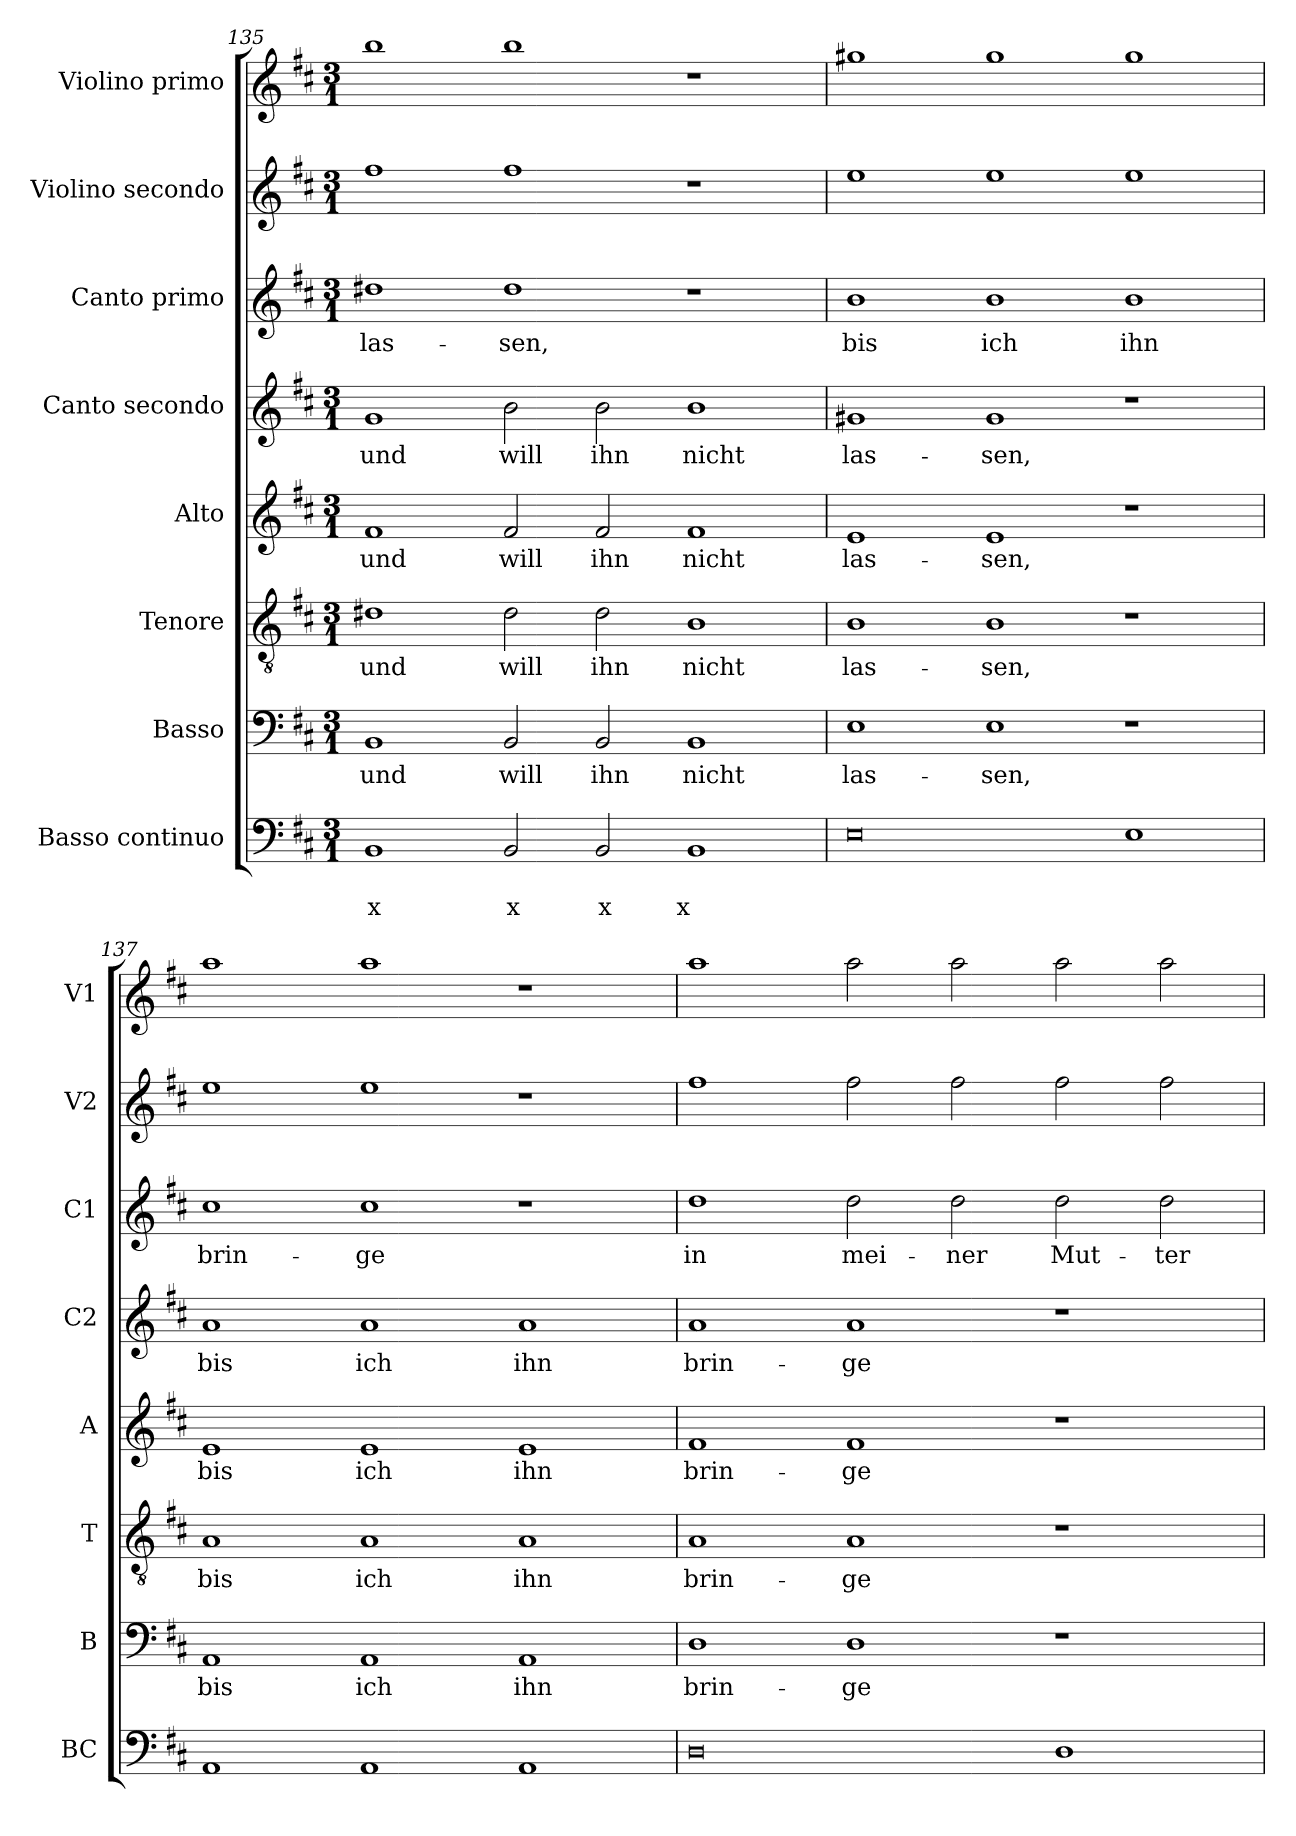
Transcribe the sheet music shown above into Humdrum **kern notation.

**kern	**text	**text	**kern	**text	**kern	**text	**kern	**text	**kern	**text	**kern	**text	**kern	**kern
*part8	*part8	*part8	*part7	*part7	*part6	*part6	*part5	*part5	*part4	*part4	*part3	*part3	*part2	*part1
*staff8	*staff8	*staff8	*staff7	*staff7	*staff6	*staff6	*staff5	*staff5	*staff4	*staff4	*staff3	*staff3	*staff2	*staff1
*I"Basso continuo	*	*	*I"Basso	*	*I"Tenore	*	*I"Alto	*	*I"Canto secondo	*	*I"Canto primo	*	*I"Violino secondo	*I"Violino primo
*I'BC	*	*	*I'B	*	*I'T	*	*I'A	*	*I'C2	*	*I'C1	*	*I'V2	*I'V1
*clefF4	*	*	*clefF4	*	*clefGv2	*	*clefG2	*	*clefG2	*	*clefG2	*	*clefG2	*clefG2
*k[f#c#]	*	*	*k[f#c#]	*	*k[f#c#]	*	*k[f#c#]	*	*k[f#c#]	*	*k[f#c#]	*	*k[f#c#]	*k[f#c#]
*D:	*	*	*D:	*	*D:	*	*D:	*	*D:	*	*D:	*	*D:	*D:
*M3/1	*	*	*M3/1	*	*M3/1	*	*M3/1	*	*M3/1	*	*M3/1	*	*M3/1	*M3/1
=135	=135	=135	=135	=135	=135	=135	=135	=135	=135	=135	=135	=135	=135	=135
!	!	!LO:LY:b	!	!LO:LY:b	!	!LO:LY:b	!	!LO:LY:b	!	!LO:LY:b	!	!LO:LY:b	!	!
1BB	.	x	1BB	und	1d#X	und	1f#	und	1g	und	1dd#X	las-	1ff#	1bb
!	!	!LO:LY:b	!	!LO:LY:b	!	!LO:LY:b	!	!LO:LY:b	!	!LO:LY:b	!	!LO:LY:b	!	!
2BB/	.	x	2BB/	will	2d#\	will	2f#/	will	2b\	will	1dd#	-sen,	1ff#	1bb
!	!	!LO:LY:b	!	!LO:LY:b	!	!LO:LY:b	!	!LO:LY:b	!	!LO:LY:b	!	!	!	!
2BB/	.	x	2BB/	ihn	2d#\	ihn	2f#/	ihn	2b\	ihn	.	.	.	.
!	!	!LO:LY:b	!	!LO:LY:b	!	!LO:LY:b	!	!LO:LY:b	!	!LO:LY:b	!	!	!	!
1BB	.	x	1BB	nicht	1B	nicht	1f#	nicht	1b	nicht	1r	.	1r	1r
=136	=136	=136	=136	=136	=136	=136	=136	=136	=136	=136	=136	=136	=136	=136
!	!	!	!	!LO:LY:b	!	!LO:LY:b	!	!LO:LY:b	!	!LO:LY:b	!	!LO:LY:b	!	!
0E	.	.	1E	las-	1B	las-	1e	las-	1g#X	las-	1b	bis	1ee	1gg#X
!	!	!	!	!LO:LY:b	!	!LO:LY:b	!	!LO:LY:b	!	!LO:LY:b	!	!LO:LY:b	!	!
.	.	.	1E	-sen,	1B	-sen,	1e	-sen,	1g#	-sen,	1b	ich	1ee	1gg#
!	!	!	!	!	!	!	!	!	!	!	!	!LO:LY:b	!	!
1E	.	.	1r	.	1r	.	1r	.	1r	.	1b	ihn	1ee	1gg#
=137	=137	=137	=137	=137	=137	=137	=137	=137	=137	=137	=137	=137	=137	=137
!	!	!	!	!LO:LY:b	!	!LO:LY:b	!	!LO:LY:b	!	!LO:LY:b	!	!LO:LY:b	!	!
1AA	.	.	1AA	bis	1A	bis	1e	bis	1a	bis	1cc#	brin-	1ee	1aa
!	!	!	!	!LO:LY:b	!	!LO:LY:b	!	!LO:LY:b	!	!LO:LY:b	!	!LO:LY:b	!	!
1AA	.	.	1AA	ich	1A	ich	1e	ich	1a	ich	1cc#	-ge	1ee	1aa
!	!	!	!	!LO:LY:b	!	!LO:LY:b	!	!LO:LY:b	!	!LO:LY:b	!	!	!	!
1AA	.	.	1AA	ihn	1A	ihn	1e	ihn	1a	ihn	1r	.	1r	1r
=138	=138	=138	=138	=138	=138	=138	=138	=138	=138	=138	=138	=138	=138	=138
!	!	!	!	!LO:LY:b	!	!LO:LY:b	!	!LO:LY:b	!	!LO:LY:b	!	!LO:LY:b	!	!
0D	.	.	1D	brin-	1A	brin-	1f#	brin-	1a	brin-	1dd	in	1ff#	1aa
!	!	!	!	!LO:LY:b	!	!LO:LY:b	!	!LO:LY:b	!	!LO:LY:b	!	!LO:LY:b	!	!
.	.	.	1D	-ge	1A	-ge	1f#	-ge	1a	-ge	2dd\	mei-	2ff#\	2aa\
!	!	!	!	!	!	!	!	!	!	!	!	!LO:LY:b	!	!
.	.	.	.	.	.	.	.	.	.	.	2dd\	-ner	2ff#\	2aa\
!	!	!	!	!	!	!	!	!	!	!	!	!LO:LY:b	!	!
1D	.	.	1r	.	1r	.	1r	.	1r	.	2dd\	Mut-	2ff#\	2aa\
!	!	!	!	!	!	!	!	!	!	!	!	!LO:LY:b	!	!
.	.	.	.	.	.	.	.	.	.	.	2dd\	-ter	2ff#\	2aa\
=	=	=	=	=	=	=	=	=	=	=	=	=	=	=
*-	*-	*-	*-	*-	*-	*-	*-	*-	*-	*-	*-	*-	*-	*-
